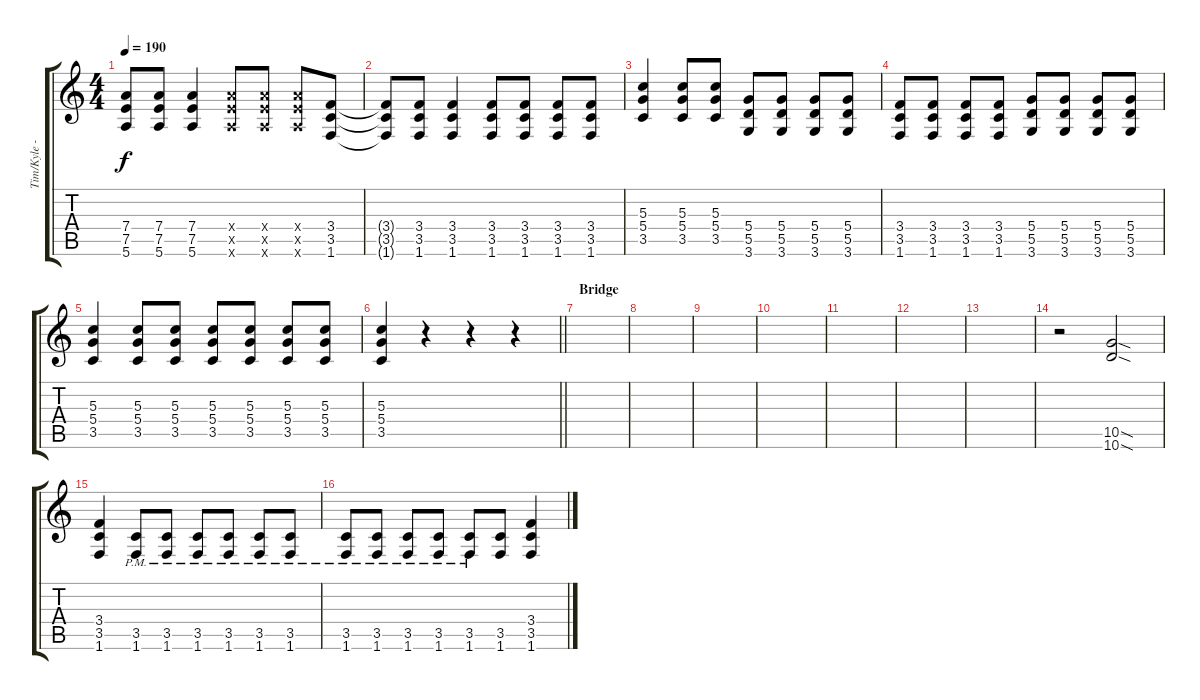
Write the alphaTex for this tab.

\track ("Tim/Kyle - Guitar" "Tim/Kyle -") {instrument distortionguitar}
\staff {score tabs}
\tuning (E4 B3 G3 D3 A2 E2) {hide}
\ts (4 4)
\tempo 190
\clef g2
\ks c
(7.4 7.5 5.6).8{dy f} (7.4 7.5 5.6).8 (7.4 7.5 5.6).4 (7.4{x} 7.5{x} 5.6{x}).8 (7.4{x} 7.5{x} 5.6{x}).8 (7.4{x} 7.5{x} 5.6{x}).8 (3.4 3.5 1.6).8 |
(3.4{t} 3.5{t} 1.6{t}).8 (3.4 3.5 1.6).8 (3.4 3.5 1.6).4 (3.4 3.5 1.6).8 (3.4 3.5 1.6).8 (3.4 3.5 1.6).8 (3.4 3.5 1.6).8 |
(5.3 5.4 3.5).4 (5.3 5.4 3.5).8 (5.3 5.4 3.5).8 (5.4 5.5 3.6).8 (5.4 5.5 3.6).8 (5.4 5.5 3.6).8 (5.4 5.5 3.6).8 |
(3.4 3.5 1.6).8 (3.4 3.5 1.6).8 (3.4 3.5 1.6).8 (3.4 3.5 1.6).8 (5.4 5.5 3.6).8 (5.4 5.5 3.6).8 (5.4 5.5 3.6).8 (5.4 5.5 3.6).8 |
(5.3 5.4 3.5).4 (5.3 5.4 3.5).8 (5.3 5.4 3.5).8 (5.3 5.4 3.5).8 (5.3 5.4 3.5).8 (5.3 5.4 3.5).8 (5.3 5.4 3.5).8 |
\barLineRight lightlight
(5.3 5.4 3.5).4 r.4 r.4 r.4 |
\section ("" "Bridge")
|
|
|
|
|
|
|
r.2 (10.5{sod} 10.6{sod}).2 |
(3.4 3.5 1.6).4 (3.5{pm} 1.6{pm}).8 (3.5{pm} 1.6{pm}).8 (3.5{pm} 1.6{pm}).8 (3.5{pm} 1.6{pm}).8 (3.5{pm} 1.6{pm}).8 (3.5{pm} 1.6{pm}).8 |
(3.5{pm} 1.6{pm}).8 (3.5{pm} 1.6{pm}).8 (3.5{pm} 1.6{pm}).8 (3.5{pm} 1.6{pm}).8 (3.5{pm} 1.6{pm}).8 (3.5 1.6).8 (3.4 3.5 1.6).4
